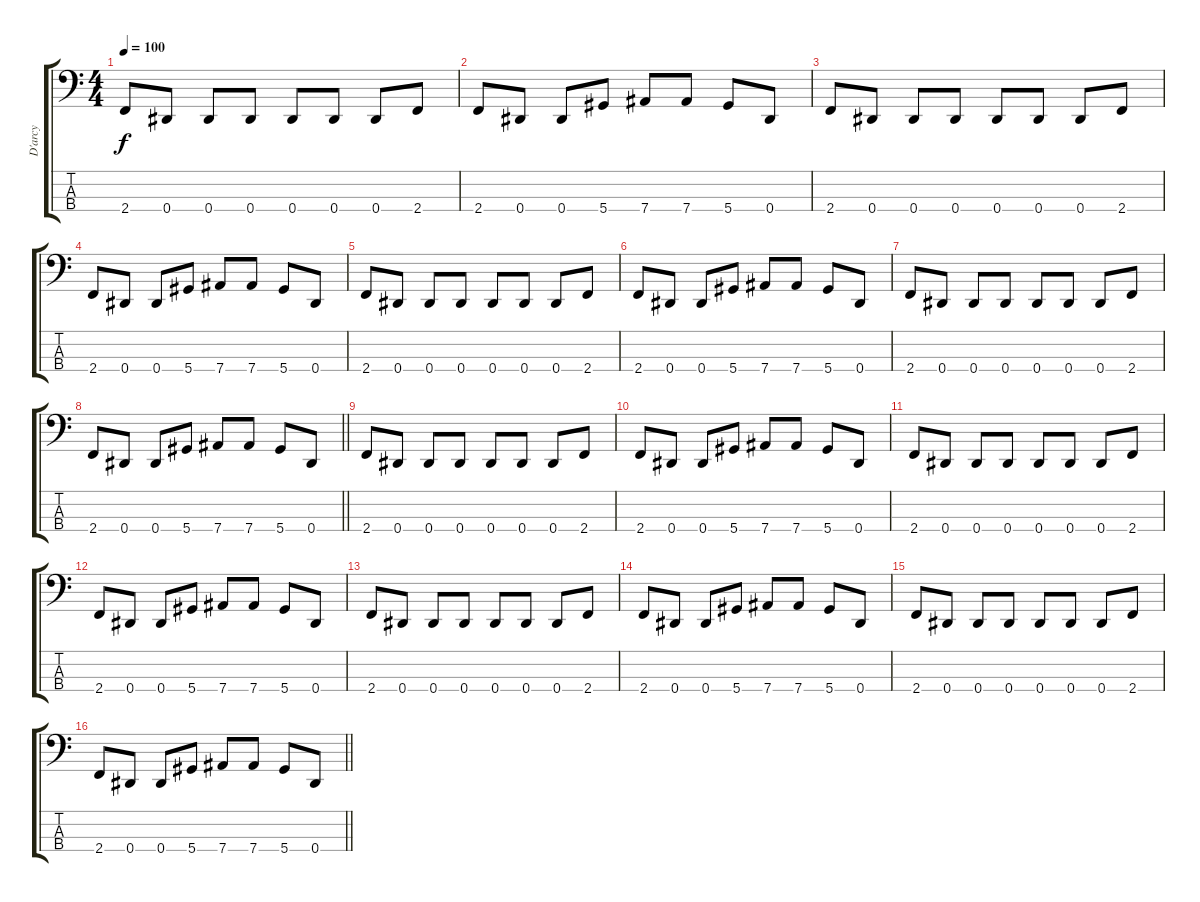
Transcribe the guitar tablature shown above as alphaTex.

\track ("D'arcy" "D'arcy") {instrument electricbassfinger}
\staff {score tabs}
\tuning (Gb2 Db2 Ab1 Eb1) {hide}
\ts (4 4)
\tempo 100
\clef f4
\ks c
2.4.8{dy f} 0.4.8 0.4.8 0.4.8 0.4.8 0.4.8 0.4.8 2.4.8 |
2.4.8 0.4.8 0.4.8 5.4.8 7.4.8 7.4.8 5.4.8 0.4.8 |
2.4.8 0.4.8 0.4.8 0.4.8 0.4.8 0.4.8 0.4.8 2.4.8 |
2.4.8 0.4.8 0.4.8 5.4.8 7.4.8 7.4.8 5.4.8 0.4.8 |
2.4.8 0.4.8 0.4.8 0.4.8 0.4.8 0.4.8 0.4.8 2.4.8 |
2.4.8 0.4.8 0.4.8 5.4.8 7.4.8 7.4.8 5.4.8 0.4.8 |
2.4.8 0.4.8 0.4.8 0.4.8 0.4.8 0.4.8 0.4.8 2.4.8 |
\barLineRight lightlight
2.4.8 0.4.8 0.4.8 5.4.8 7.4.8 7.4.8 5.4.8 0.4.8 |
2.4.8 0.4.8 0.4.8 0.4.8 0.4.8 0.4.8 0.4.8 2.4.8 |
2.4.8 0.4.8 0.4.8 5.4.8 7.4.8 7.4.8 5.4.8 0.4.8 |
2.4.8 0.4.8 0.4.8 0.4.8 0.4.8 0.4.8 0.4.8 2.4.8 |
2.4.8 0.4.8 0.4.8 5.4.8 7.4.8 7.4.8 5.4.8 0.4.8 |
2.4.8 0.4.8 0.4.8 0.4.8 0.4.8 0.4.8 0.4.8 2.4.8 |
2.4.8 0.4.8 0.4.8 5.4.8 7.4.8 7.4.8 5.4.8 0.4.8 |
2.4.8 0.4.8 0.4.8 0.4.8 0.4.8 0.4.8 0.4.8 2.4.8 |
\barLineRight lightlight
2.4.8 0.4.8 0.4.8 5.4.8 7.4.8 7.4.8 5.4.8 0.4.8
